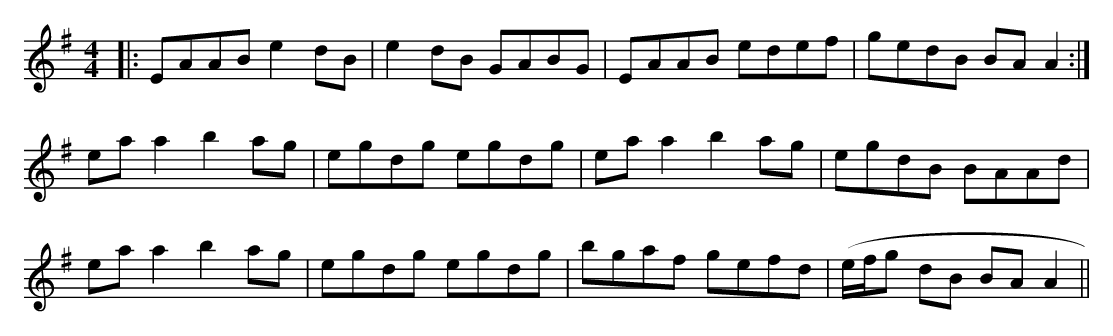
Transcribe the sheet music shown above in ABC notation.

X:1
M:4/4
K:Ador
|:EAAB e2dB|e2dB GABG|EAAB edef|gedB BAA2:|
ea a2 b2 ag|egdg egdg|ea a2 b2 ag|egdB BAAd|
ea a2 b2 ag|egdg egdg|bgaf gefd|(e/f/g dB BA A2||
